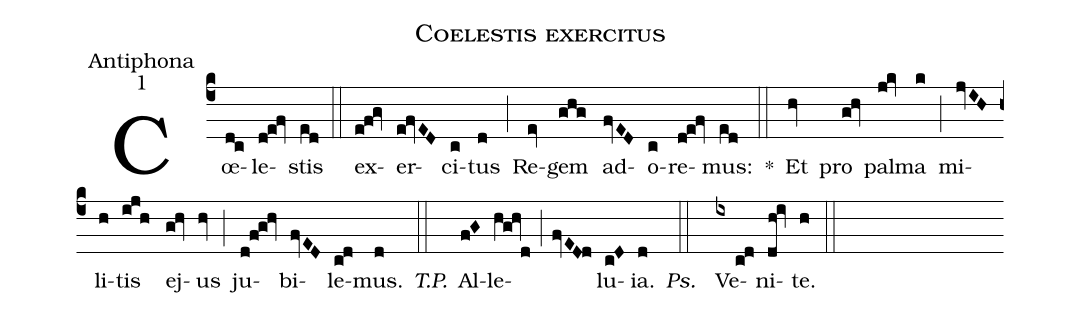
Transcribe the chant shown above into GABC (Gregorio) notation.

name:Coelestis exercitus;
office-part:Antiphona;
mode:1;
%%
(c4) Cœ(d!c)le(d!e!fv)stis(ed) (::) ex(e!f!gv)er(e!fvED)ci(c)tus(d) (;) Re(ev)gem(g!h!g) ad(fvED)o(c)re(d!e!fv)mus:(ed) *(::) Et(hv) pro(g!hv) pal(j!kv)ma(k) (;) mi(jvIH)li(h)tis(i!j!h) ej(g!hv)us(hv) (;) ju(d!f!g!hv)bi(fvED)le(c!d)mus.(d) <i>T.P.</i>(::) Al(f!G)le(hV!g!hv!d;fvED!d)lu(c!D)ia.(d) <i>Ps.</i> (::) Ve(ix//c!d)ni(dh!iv)te.(h) (::)
